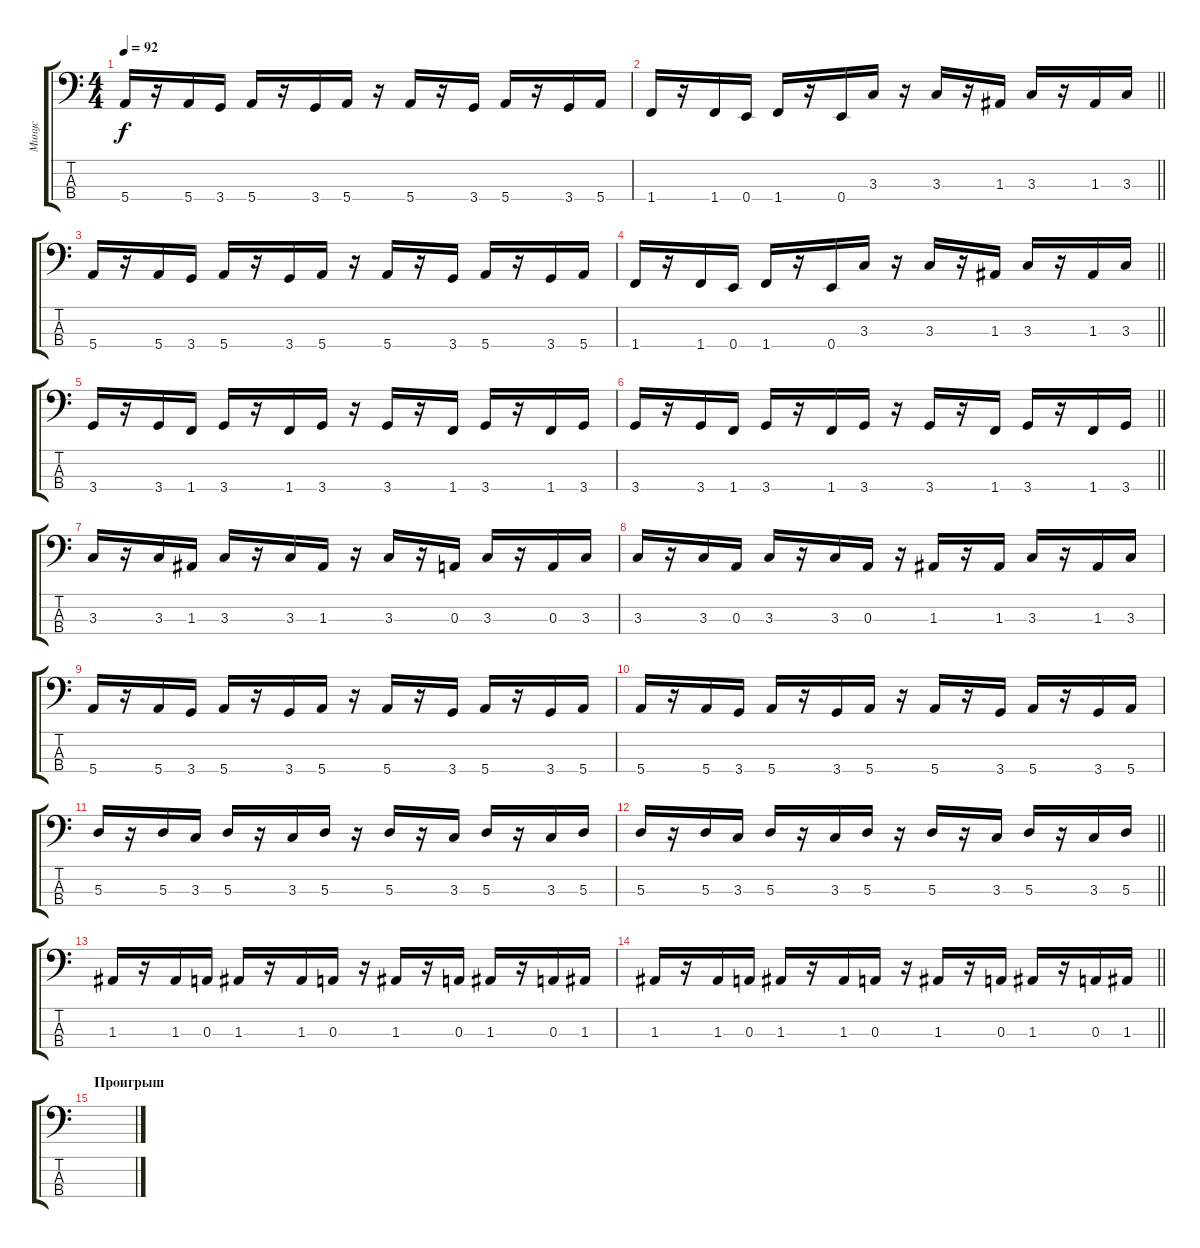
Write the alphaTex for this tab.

\track ("Минус" "Минус") {instrument synthbass2}
\staff {score tabs}
\tuning (G2 D2 A1 E1) {hide}
\ts (4 4)
\section ("" "")
\tempo 92
\clef f4
\ks c
5.4.16{dy f} r.16 5.4.16 3.4.16 5.4.16 r.16 3.4.16 5.4.16 r.16 5.4.16 r.16 3.4.16 5.4.16 r.16 3.4.16 5.4.16 |
\barLineRight lightlight
1.4.16 r.16 1.4.16 0.4.16 1.4.16 r.16 0.4.16 3.3.16 r.16 3.3.16 r.16 1.3.16 3.3.16 r.16 1.3.16 3.3.16 |
5.4.16 r.16 5.4.16 3.4.16 5.4.16 r.16 3.4.16 5.4.16 r.16 5.4.16 r.16 3.4.16 5.4.16 r.16 3.4.16 5.4.16 |
\barLineRight lightlight
1.4.16 r.16 1.4.16 0.4.16 1.4.16 r.16 0.4.16 3.3.16 r.16 3.3.16 r.16 1.3.16 3.3.16 r.16 1.3.16 3.3.16 |
3.4.16 r.16 3.4.16 1.4.16 3.4.16 r.16 1.4.16 3.4.16 r.16 3.4.16 r.16 1.4.16 3.4.16 r.16 1.4.16 3.4.16 |
\barLineRight lightlight
3.4.16 r.16 3.4.16 1.4.16 3.4.16 r.16 1.4.16 3.4.16 r.16 3.4.16 r.16 1.4.16 3.4.16 r.16 1.4.16 3.4.16 |
\section ("" "")
3.3.16 r.16 3.3.16 1.3.16 3.3.16 r.16 3.3.16 1.3.16 r.16 3.3.16 r.16 0.3.16 3.3.16 r.16 0.3.16 3.3.16 |
3.3.16 r.16 3.3.16 0.3.16 3.3.16 r.16 3.3.16 0.3.16 r.16 1.3.16 r.16 1.3.16 3.3.16 r.16 1.3.16 3.3.16 |
5.4.16 r.16 5.4.16 3.4.16 5.4.16 r.16 3.4.16 5.4.16 r.16 5.4.16 r.16 3.4.16 5.4.16 r.16 3.4.16 5.4.16 |
5.4.16 r.16 5.4.16 3.4.16 5.4.16 r.16 3.4.16 5.4.16 r.16 5.4.16 r.16 3.4.16 5.4.16 r.16 3.4.16 5.4.16 |
5.3.16 r.16 5.3.16 3.3.16 5.3.16 r.16 3.3.16 5.3.16 r.16 5.3.16 r.16 3.3.16 5.3.16 r.16 3.3.16 5.3.16 |
\barLineRight lightlight
5.3.16 r.16 5.3.16 3.3.16 5.3.16 r.16 3.3.16 5.3.16 r.16 5.3.16 r.16 3.3.16 5.3.16 r.16 3.3.16 5.3.16 |
1.3.16 r.16 1.3.16 0.3.16 1.3.16 r.16 1.3.16 0.3.16 r.16 1.3.16 r.16 0.3.16 1.3.16 r.16 0.3.16 1.3.16 |
\barLineRight lightlight
1.3.16 r.16 1.3.16 0.3.16 1.3.16 r.16 1.3.16 0.3.16 r.16 1.3.16 r.16 0.3.16 1.3.16 r.16 0.3.16 1.3.16 |
\section ("" "Проигрыш")
